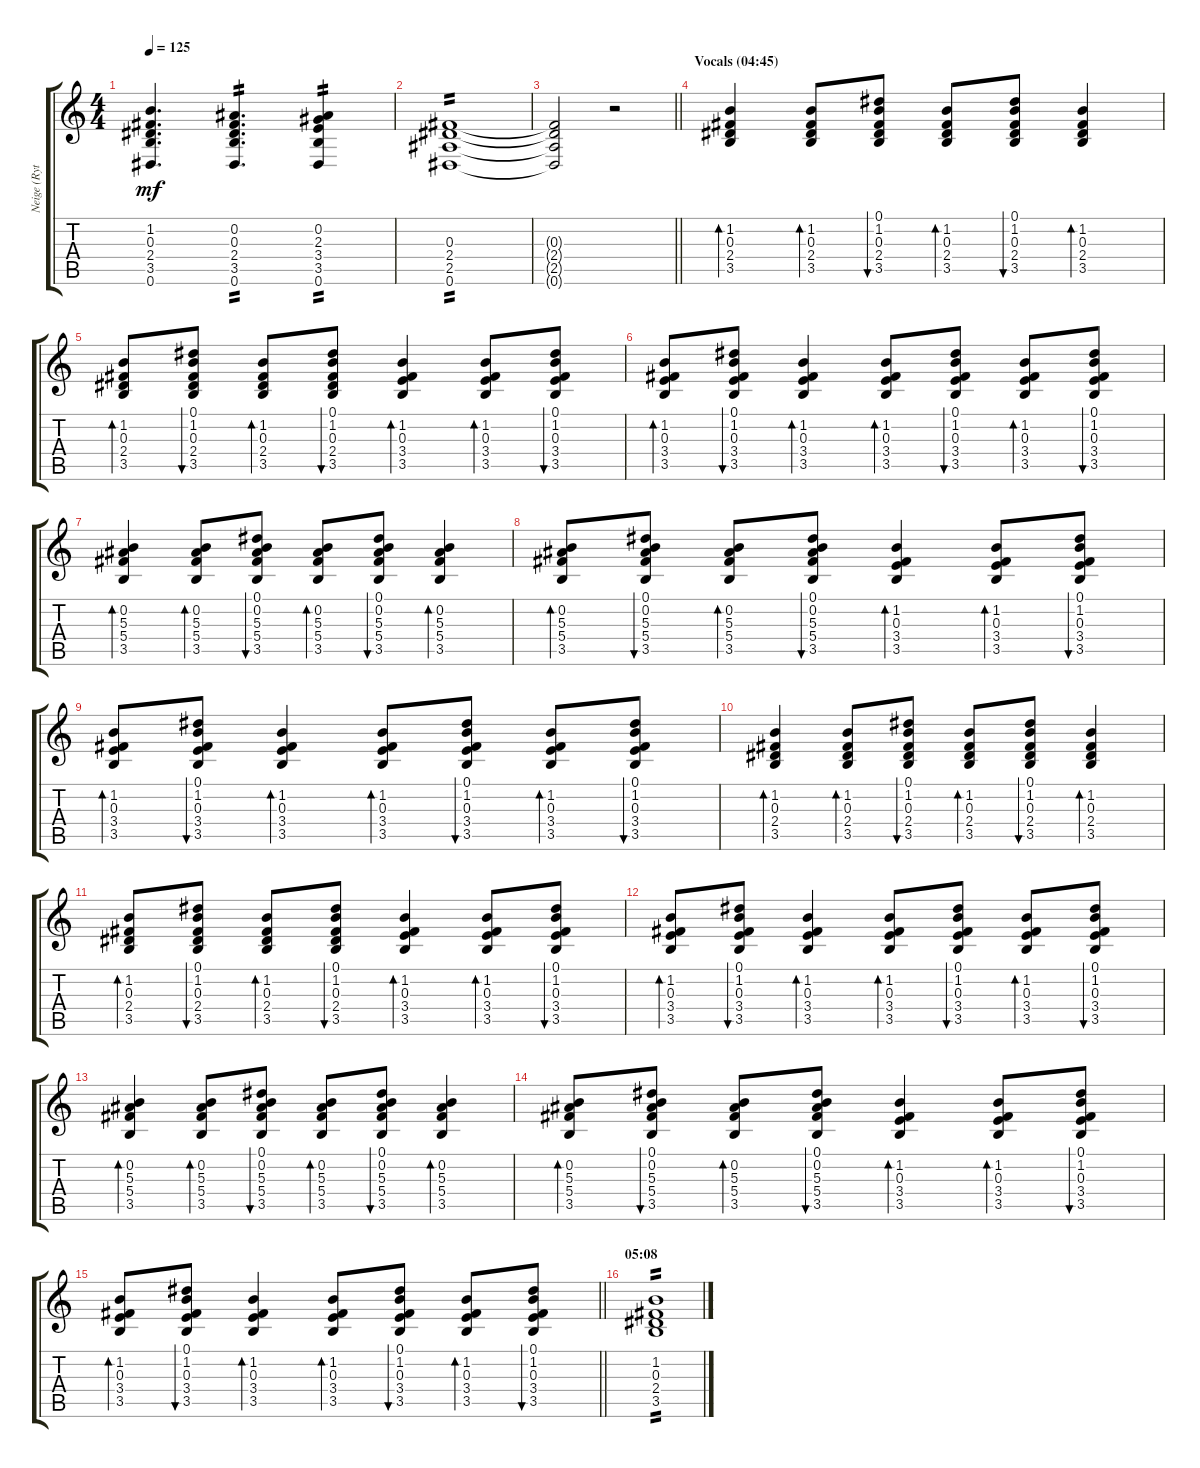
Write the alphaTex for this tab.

\track ("Neige (Rythm)" "Neige (Ryt") {instrument electricguitarjazz}
\staff {score tabs}
\tuning (Eb4 Bb3 Gb3 Db3 Ab2 Eb2) {hide}
\ts (4 4)
\tempo 125
\clef g2
\ks c
(1.2{t} 0.3{t} 2.4{t} 3.5{t} 0.6{t}).4{d dy mf} (0.2 0.3 2.4 3.5 0.6).4{d tp 2} (0.2 2.3 3.4 3.5 0.6).4{tp 2} |
(0.3 2.4 2.5 0.6).1{tp 2} |
\barLineRight lightlight
(0.3{t} 2.4{t} 2.5{t} 0.6{t}).2 r.2 |
\section ("" "Vocals (04:45)")
(1.2 0.3 2.4 3.5).4{bd 60 volume 16} (1.2 0.3 2.4 3.5).8{bd 60} (0.1 1.2 0.3 2.4 3.5).8{bu 60} (1.2 0.3 2.4 3.5).8{bd 60} (0.1 1.2 0.3 2.4 3.5).8{bu 60} (1.2 0.3 2.4 3.5).4{bd 60} |
(1.2 0.3 2.4 3.5).8{bd 60} (0.1 1.2 0.3 2.4 3.5).8{bu 60} (1.2 0.3 2.4 3.5).8{bd 60} (0.1 1.2 0.3 2.4 3.5).8{bu 60} (1.2 0.3 3.4 3.5).4{bd 60} (1.2 0.3 3.4 3.5).8{bd 60} (0.1 1.2 0.3 3.4 3.5).8{bu 60} |
(1.2 0.3 3.4 3.5).8{bd 60} (0.1 1.2 0.3 3.4 3.5).8{bu 60} (1.2 0.3 3.4 3.5).4{bd 60} (1.2 0.3 3.4 3.5).8{bd 60} (0.1 1.2 0.3 3.4 3.5).8{bu 60} (1.2 0.3 3.4 3.5).8{bd 60} (0.1 1.2 0.3 3.4 3.5).8{bu 60} |
(0.2 5.3 5.4 3.5).4{bd 60} (0.2 5.3 5.4 3.5).8{bd 60} (0.1 0.2 5.3 5.4 3.5).8{bu 60} (0.2 5.3 5.4 3.5).8{bd 60} (0.1 0.2 5.3 5.4 3.5).8{bu 60} (0.2 5.3 5.4 3.5).4{bd 60} |
(0.2 5.3 5.4 3.5).8{bd 60} (0.1 0.2 5.3 5.4 3.5).8{bu 60} (0.2 5.3 5.4 3.5).8{bd 60} (0.1 0.2 5.3 5.4 3.5).8{bu 60} (1.2 0.3 3.4 3.5).4{bd 60} (1.2 0.3 3.4 3.5).8{bd 60} (0.1 1.2 0.3 3.4 3.5).8{bu 60} |
(1.2 0.3 3.4 3.5).8{bd 60} (0.1 1.2 0.3 3.4 3.5).8{bu 60} (1.2 0.3 3.4 3.5).4{bd 60} (1.2 0.3 3.4 3.5).8{bd 60} (0.1 1.2 0.3 3.4 3.5).8{bu 60} (1.2 0.3 3.4 3.5).8{bd 60} (0.1 1.2 0.3 3.4 3.5).8{bu 60} |
(1.2 0.3 2.4 3.5).4{bd 60} (1.2 0.3 2.4 3.5).8{bd 60} (0.1 1.2 0.3 2.4 3.5).8{bu 60} (1.2 0.3 2.4 3.5).8{bd 60} (0.1 1.2 0.3 2.4 3.5).8{bu 60} (1.2 0.3 2.4 3.5).4{bd 60} |
(1.2 0.3 2.4 3.5).8{bd 60} (0.1 1.2 0.3 2.4 3.5).8{bu 60} (1.2 0.3 2.4 3.5).8{bd 60} (0.1 1.2 0.3 2.4 3.5).8{bu 60} (1.2 0.3 3.4 3.5).4{bd 60} (1.2 0.3 3.4 3.5).8{bd 60} (0.1 1.2 0.3 3.4 3.5).8{bu 60} |
(1.2 0.3 3.4 3.5).8{bd 60} (0.1 1.2 0.3 3.4 3.5).8{bu 60} (1.2 0.3 3.4 3.5).4{bd 60} (1.2 0.3 3.4 3.5).8{bd 60} (0.1 1.2 0.3 3.4 3.5).8{bu 60} (1.2 0.3 3.4 3.5).8{bd 60} (0.1 1.2 0.3 3.4 3.5).8{bu 60} |
(0.2 5.3 5.4 3.5).4{bd 60} (0.2 5.3 5.4 3.5).8{bd 60} (0.1 0.2 5.3 5.4 3.5).8{bu 60} (0.2 5.3 5.4 3.5).8{bd 60} (0.1 0.2 5.3 5.4 3.5).8{bu 60} (0.2 5.3 5.4 3.5).4{bd 60} |
(0.2 5.3 5.4 3.5).8{bd 60} (0.1 0.2 5.3 5.4 3.5).8{bu 60} (0.2 5.3 5.4 3.5).8{bd 60} (0.1 0.2 5.3 5.4 3.5).8{bu 60} (1.2 0.3 3.4 3.5).4{bd 60} (1.2 0.3 3.4 3.5).8{bd 60} (0.1 1.2 0.3 3.4 3.5).8{bu 60} |
\barLineRight lightlight
(1.2 0.3 3.4 3.5).8{bd 60} (0.1 1.2 0.3 3.4 3.5).8{bu 60} (1.2 0.3 3.4 3.5).4{bd 60} (1.2 0.3 3.4 3.5).8{bd 60} (0.1 1.2 0.3 3.4 3.5).8{bu 60} (1.2 0.3 3.4 3.5).8{bd 60} (0.1 1.2 0.3 3.4 3.5).8{bu 60} |
\section ("" "05:08")
(1.2 0.3 2.4 3.5).1{tp 2}
